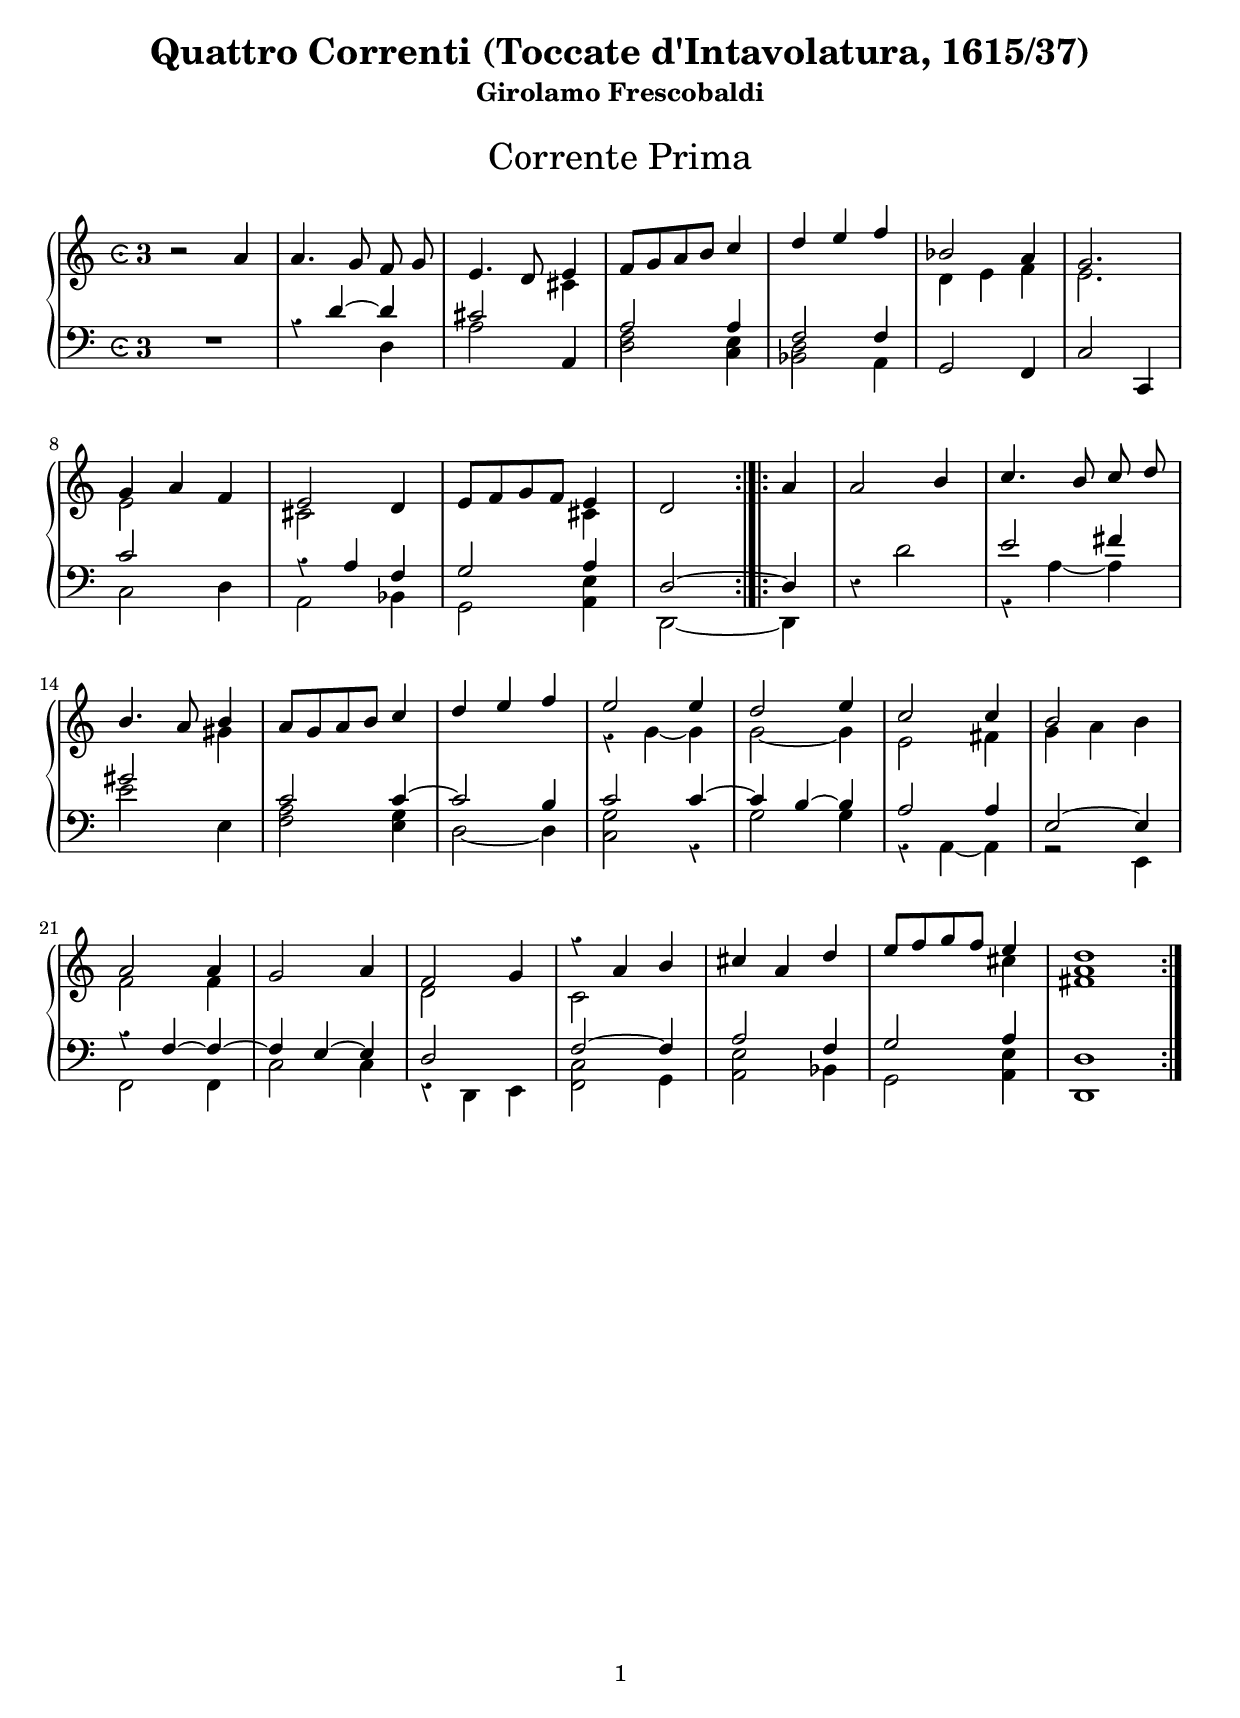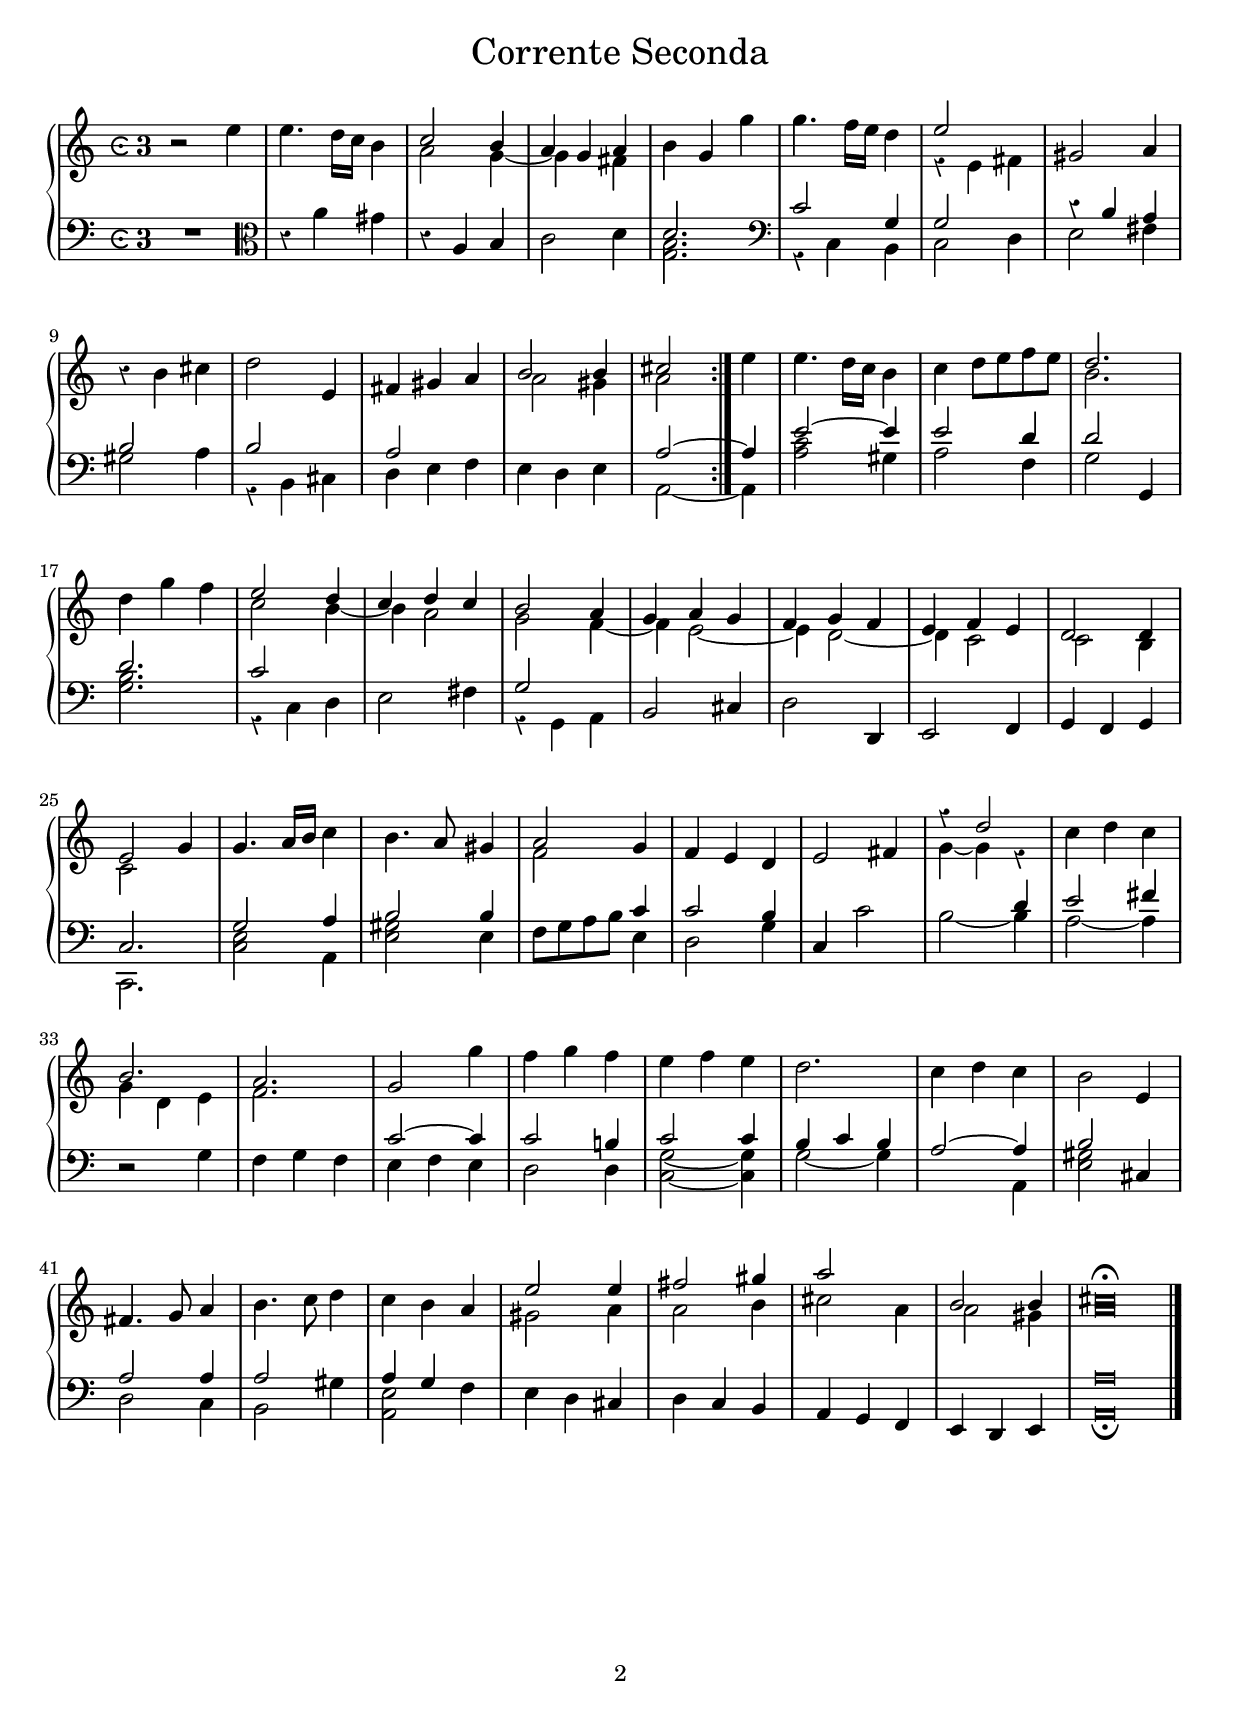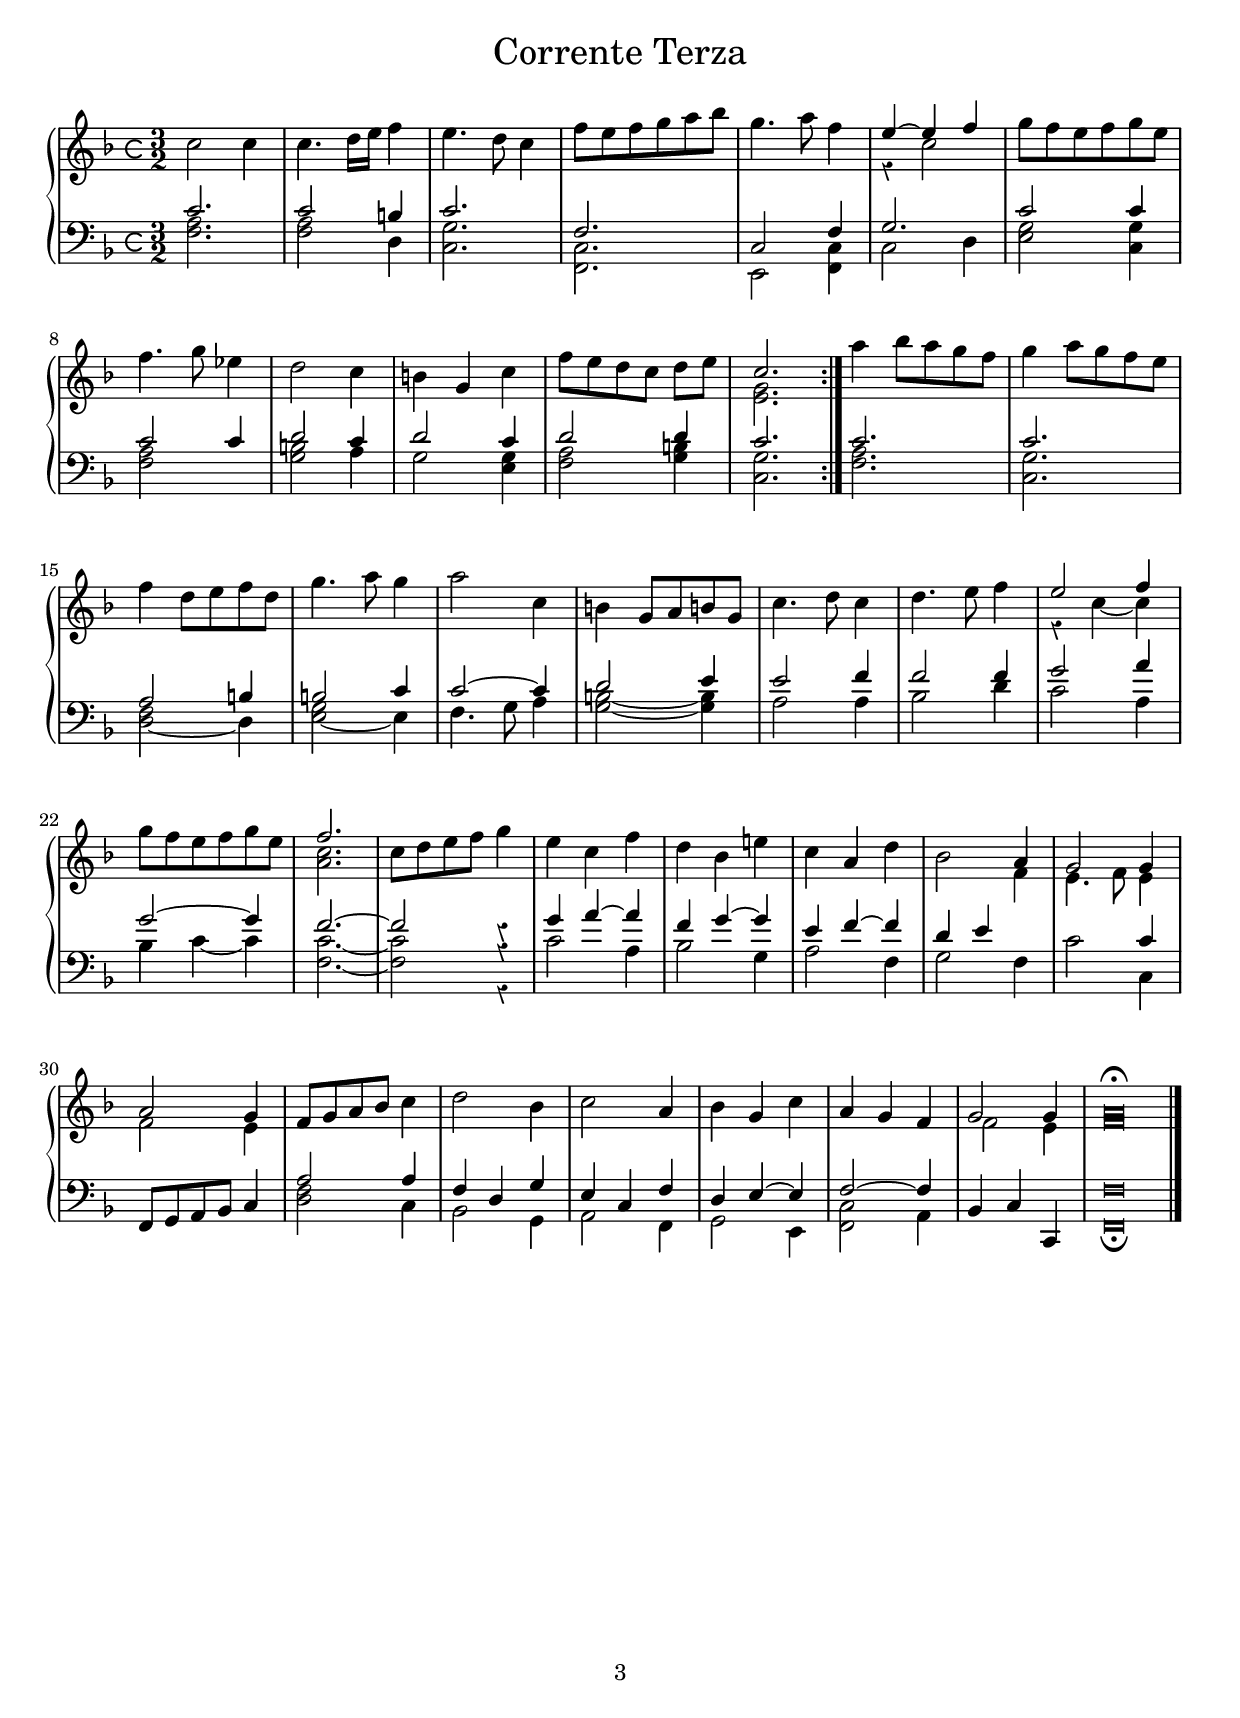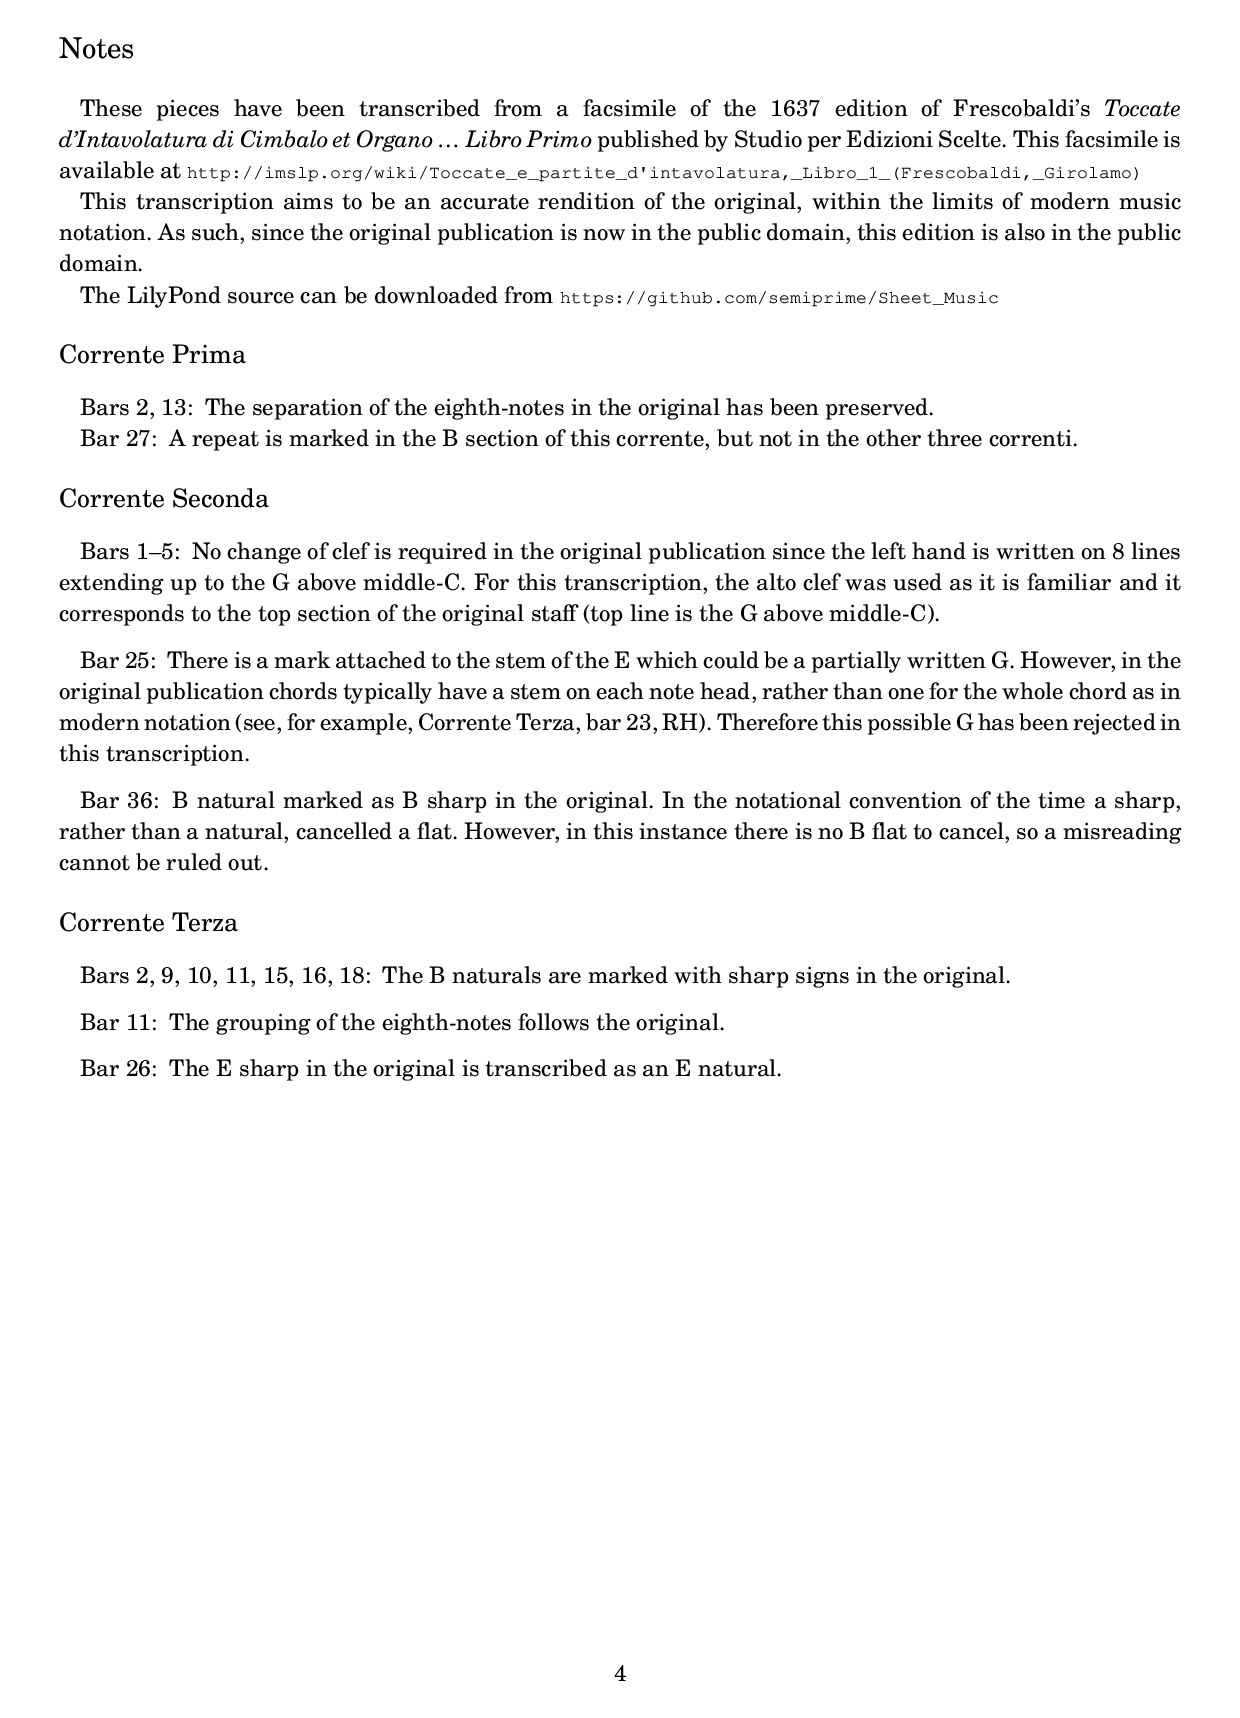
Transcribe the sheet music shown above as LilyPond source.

\version "2.18.2"
\language "english"

#(set-default-paper-size "a4")

\paper {
	top-margin = .9\cm
	bottom-margin = .8\cm
	%system-count = #6
	max-systems-per-page = 6
	ragged-bottom = ##t
	system-system-spacing #'basic-distance = #13
	print-all-headers = ##t

	% Page numbers bottom, centered
	% From LilyPond Notation Reference section 3.2.2 Custom titles headers and footers
	print-page-number = ##t
	print-first-page-number = ##t
	oddHeaderMarkup = \markup \null
	evenHeaderMarkup = \markup \null
	oddFooterMarkup = \markup {
		\fill-line {
			\on-the-fly \print-page-number-check-first
			\fromproperty #'page:page-number-string
		}
	}
	evenFooterMarkup = \oddFooterMarkup
	}

\layout {
 	indent = #0
}


% Commands for combined mensural/digial time signatures
% Modified from http://lsr.di.unimi.it/LSR/Snippet?id=725
#(define ((double-time-signature glyph a b) grob)
	(grob-interpret-markup grob
		(markup #:override '(baseline-skip . 1.8) #:number
			(#:line ((markup (#:fontsize 1 #:musicglyph glyph))
				(#:fontsize 0 #:column (a b)))))))

% Variant for single digit
#(define ((double-time-signature-single glyph a) grob)
	(grob-interpret-markup grob
		(markup #:number
			(#:line ((markup (#:fontsize 1 #:musicglyph glyph))
				#:vcenter (#:fontsize 0 a))))))


% markuplist command
% From http://lilypond.org/doc/v2.18/Documentation/snippets/text
#(define-markup-list-command (paragraph layout props args) (markup-list?)
	(interpret-markup-list layout props
		(make-justified-lines-markup-list (cons (make-hspace-markup 2) args))))


% Global title
\header {
	title = "Quattro Correnti (Toccate d'Intavolatura, 1615/37)"
	subtitle = "Girolamo Frescobaldi"
	composer = " " % To make space below title
}


%%%%%%%%%%%%%%%%%%%%%%
%%  Corrente Prima  %%
%%%%%%%%%%%%%%%%%%%%%%

CorrI_upst = \relative c'' {
	\clef treble
	\time 3/4
	\once \override Score.TimeSignature.stencil = #(double-time-signature-single "timesig.neomensural64" "3")
	r2 a4 | a4. \autoBeamOff g8 f g \autoBeamOn |
	e4. d8 <<e4 \\ cs>>| \override Stem.direction=#UP f8 g a b c4 |
	d e f \revert Stem.directon | <<{bf,2 a4} \\ {d, e f}>> |
	<< g2. \\ e>> | \break << {g4 a} \\ e2>> f4 |
	<<e2 \\ cs>> d4 | e8 f g f <<e4 \\cs>> |
	d2 \bar ":|.|:" a'4 | a2 b4 |
	c4. \autoBeamOff b8 c d \autoBeamOn | \break b4. a8 <<b4 \\ gs>> |
	a8 g a b c4 | d e f |
	<<{e2 e4} \\ {r4 g, ~ g}>> | <<{d'2 e4} \\ {g,2 ~ g4}>> |
	<<{c2 c4} \\ {e,2 fs4}>> | <<{b2 s4} \\ {g4 a b}>> | \break
	<<{a2 a4} \\ {f2 f4}>> | g2 a4 |
	<<{f2 g4} \\ {d2 s4}>> | <<{r4 a' b} \\ {c,2 s4}>> |
	cs'4 a d | e8 f g f <<e4 \\ cs>> |
	<<d1*3/4 a fs>>
	\bar ":|."
	}

CorrI_downst = \relative c' {
	\clef bass
	R2. | << {r4 d ~ d } \\ {s2 d,4}>> |
	<<cs'2 \\ a>> a,4 | <<a'2 \\ f d>> <<a'4 \\ e c>> |
	<<f2 \\ d bf>> <<f'4 \\ a,>> | g2 f4 |
	c'2 c,4 | <<c''2 \\ c,>> d4 |
	<<{r a'4 f} \\ {a,2 bf4}>> | <<g'2 \\ g,>> <<a'4 \\ e a,>> |
	<<{d2 ~ d4} \\ {d,2 ~ d4}>> | r4 d''2 |
	<<{e2 fs4} \\ {r4 a, ~ a}>> | <<gs'2 \\ e>> e,4 |
	<<c'2 \\ a f>> <<c'4 ~ \\ g e>> | <<c'2 \\ d, ~>> <<b'4 \\ d,>> |
	<<c'2 \\ g c,>> <<c'4 ~ \\ r>> | <<{c4 b ~ b} \\ {g2 g4}>> |
	<<{a2 a4} \\ {r4 a, ~ a}>> | <<{e'2 ~ e4} \\ {r2 e,4}>> |
	<<{r4 f' ~ f ~} \\ {f,2 f4}>> | <<{f'4 e ~ e} \\ {c2 c4}>> |
	<<{d2 s4} \\ {r4 d, e}>> | <<f'2 ~ \\ c f,>> <<f'4 \\ g,>> |
	<<a'2 \\ e a,>> <<f'4 \\ bf,>> | <<g'2 \\ g,>> <<a'4 \\ e a,>> |
	<<d1*3/4 d,>>
	}


\score {
	\header {
		title = \markup {\medium "Corrente Prima" }
		composer = ##f
		subtitle = ##f
	}
	\new PianoStaff <<
	\new Staff = "up" {
		#(set-accidental-style 'forget)
		\override Staff.Rest.style = #'classical
		\override Staff.NoteHead.style = #'baroque
		\override Script.padding = #0.55
		\CorrI_upst
		}
	\new Staff = "down" {
		#(set-accidental-style 'forget)
		\override Staff.Rest.style = #'classical
		\override Staff.NoteHead.style = #'baroque
		\override Script.padding = #0.2
		\CorrI_downst
		}
	>>
}


\pageBreak

%%%%%%%%%%%%%%%%%%%%%%%%
%%  Corrente Seconda  %%
%%%%%%%%%%%%%%%%%%%%%%%%

CorrII_upst = \relative c'' {
	\clef treble
	\time 3/4
	\once \override Score.TimeSignature.stencil = #(double-time-signature-single "timesig.neomensural64" "3")
	r2 e4 | e4. d16 c b4 |
	<<{c2 b4} \\ {a2 g4 ~ }>> | <<a \\ g>> g <<a \\ fs>> |
	b g g' | g4. f16 e d4 |
	<<{e2 s4} \\ {r4 e, fs}>> | gs2 a4 | \break
	r b cs | d2 e,4 |
	fs gs a | <<{b2 b4} \\ {a2 gs4}>> |
	<<cs2 \\ a>> \bar ":|." e'4 | e4. d16 c b4 |
	c4 d8 e f e | <<d2. \\ b>> | \break
	d4 g f | <<{e2 d4} \\ {c2 b4~}>> |
	<<{c4 d c} \\ {b4 a2}>> | <<{b2 a4} \\ {g2 f4~}>> |
	<<{g4 a g} \\ {f4 e2~}>> | <<{f4 g f} \\ {e4 d2~}>> |
	<<{e4 f e} \\ {d4 c2}>> | <<{d2 d4} \\ {c2 b4}>> | \break
	<<{e2 g4} \\ {c,2 s4}>> | g'4. a16 b c4 |
	b4. a8 gs4 | <<{a2 g4} \\ {f2 s4}>> |
	f4 e d | e2 fs4 |
	<<{r4 d'2} \\ {g,4 ~ g r}>> | c4 d c | \break
	<<b2. \\ {g4 d e}>> | <<a2. \\ f>> |
	g2 g'4 | f g f |
	e f e | d2. |
	c4 d c | b2 e,4 | \break
	fs4. g8 a4 | b4. c8 d4 |
	c b a | <<{e'2 e4} \\ {gs,2 a4}>> |
	<<{fs'2 gs4} \\ {a,2 b4}>> | <<{a'2 s4} \\ {cs,2 a4}>> |
	<<{b2 b4} \\ {a2 gs4}>> | <<cs\breve*3/8\fermata \\ a>>
	\bar "|."
	}

CorrII_downst = \relative c'' {
	\clef bass
	R2. | \clef alto r4 a gs |
	r a, b | c2 d4 |
	<<d2. \\ b g>> | \clef bass <<{c2 g4} \\ {r4 c, b}>> |
	<< g'2 \\ c,>> d4 | <<{r4 b' a} \\ {e2 fs4}>> |
	<<b2 \\ gs>> a4 | <<{b2 s4} \\ {r4 b, cs}>> |
	<<{a'2 s4} \\ {d,4 e f}>> | e d e |
	<<{a2 ~ a4} \\ {a,2 ~ a4}>> | <<e''2 ~ \\ c a>> <<e'4 \\ gs,>> |
	<<{e'2 d4} \\ {a2 f4}>> | <<d'2 \\ g,>> g,4 |
	<<d''2. \\ b g>> | <<{c2 s4} \\ {r4 c, d}>> |
	e2 fs4 | <<{g2 s4} \\ {r4 g, a}>> |
	b2 cs4 | d2 d,4 |
	e2 f4 | g f g |
	<<c2. \\ c,>> | <<g''2 \\ e c>> <<a'4 \\ a,>> |
	<<b'2 \\ gs e>> <<b'4 \\ e,>> | f8 g a b << c4 \\ e,>> |
	<<{c'2 b4} \\ {d,2 g4}>> | c,4 c'2 |
	<<{s2 d4} \\ {b2 ~ b4}>> | <<{e2 fs4} \\ {a,2 ~ a4}>> |
	r2 g4 | f g f |
	<<{c'2 ~ c4} \\ {e,4 f e}>> | <<{c'2 b!4} \\ {d,2 d4}>> |
	<<{c'2 c4} \\ {g2 ~ g4} {c,2 ~ c4}>> | <<{b'4 c b} \\ {g2 ~ g4}>> |
	<<{a2 ~ a4} \\ {s2 a,4}>> | <<b'2 \\ gs e>> cs4 |
	<<{a'2 a4} \\ {d,2 c4}>> | <<a'2 \\ b,>> gs'4 |
	<<{a4 g} \\ e2 a,>> f'4 | e4 d cs |
	d c b | a g f |
	e d e | <<a'\breve*3/8 \\ a,\fermata>>
	}


\score {
	\header {
		title = \markup {\medium "Corrente Seconda" }
		composer = ##f
		subtitle = ##f
	}
	\new PianoStaff <<
	\new Staff = "up" {
		#(set-accidental-style 'forget)
		\override Staff.Rest.style = #'classical
		\override Staff.NoteHead.style = #'baroque
		\override Script.padding = #0.55
		\CorrII_upst
		}
	\new Staff = "down" {
		#(set-accidental-style 'forget)
		\override Staff.Rest.style = #'classical
		\override Staff.NoteHead.style = #'baroque
		\override Script.padding = #0.2
		\CorrII_downst
		}
	>>
}


\pageBreak

%%%%%%%%%%%%%%%%%%%%%%
%%  Corrente Terza  %%
%%%%%%%%%%%%%%%%%%%%%%

CorrIII_upst = \relative c'' {
	\clef treble
	\key f \major
	\time 3/4
	\once \override Score.TimeSignature.stencil = #(double-time-signature "timesig.neomensural44" "3" "2")
	c2 c4 | c4. d16 e f4 |
	e4. d8 c4 | f8 e f g a bf |
	g4. a8 f4 | << {e4 ~ e f} \\ {r4 c2}>> |
	g'8 f e f g e | f4. g8 ef4 |
	d2 c4 | b g c |
	f8 e d c d[ e] | <<c2. \\ g e>> |
	\bar ":|."
	a'4 bf8 a g f | g4 a8 g f e |
	f4 d8 e f d | g4. a8 g4 |
	a2 c,4 | b g8 a b! g |
	c4. d8 c4 | d4. e8 f4 |
	<<{e2 f4} \\ {r4 c ~ c}>> | g'8 f e f g e |
	<<f2. \\ c a>> | c8 d e f g4 |
	e c f | d bf e! |
	c a d | bf2 <<a4 \\ f>> |
	<<{g2 g4} \\ {e4. f8 e4}>> | <<{a2 g4} \\ {f2 e4}>> |
	f8 g a bf c4 | d2 bf4 |
	c2 a4 | bf g c |
	a g f | <<{g2 g4} \\ {f2 e4}>> |
	<<a\breve*3/8\fermata \\ f>>
	\bar "|."
	}

CorrIII_downst = \relative c' {
	\clef bass
	\key f \major
	<<c2. \\ a f>> | <<c'2 \\ a f>> <<b4 \\ d,>> |
	<<c'2. \\ g c,>> | <<f2. \\ c f,>> |
	<<c'2 \\ e,>> <<f'4 \\ c f,>> | << g'2. \\ {c,2 d4}>> |
	<<c'2 \\ g e>> <<c'4 \\ g c,>> | <<c'2 \\ a f>> <<c'4 \\ s>> |
	<<d2 \\ b g>> <<c4 \\ a>> | <<d2 \\ g,>> <<c4 \\ g e>> |
	<<d'2 \\ a f>> <<d'4 \\ b g>> | <<c2. \\ g c,>> |
	<<c'2. \\ a f>> | <<c'2. \\ g c,>> |
	<<a'2 \\ f d~>> <<b'4 \\ d,>> | <<b'2 \\ g e~>> <<c'4 \\ e,>> |
	<<{c'2~ c4} \\ {f,4. g8 a4}>> | <<d2 \\ b~ g~>> <<e'4 \\ b g>> |
	<<{e'2 f4} \\ {a,2 a4}>> | <<{f'2 f4} \\ {bf,2 d4}>> |
	<<{g2 a4} \\ {c,2 a4}>> | <<{g'2 ~ g4} \\ {bf,4 c ~ c}>> |
	<<f2. ~ \\ c ~ f, ~ >> | <<f'2 \\ c f,>> <<r4 \\ r \\ r>> |
	<<{g'4 a ~ a} \\ {c,2 a4}>> | <<{f'4 g ~ g} \\ {bf,2 g4}>> |
	<<{e'4 f ~ f} \\ {a,2 f4}>> | <<{d'4 e s} \\{g,2 f4}>> |
	c'2 <<c4 \\ c,>> | f,8 g a bf c4 |
	<<a'2 \\ f d>> <<a'4 \\ c,>> | <<{f4 d g} \\ {bf,2 g4}>> |
	<<{e'4 c f} \\ {a,2 f4}>> | <<{d'4 e ~ e} \\ {g,2 e4}>> |
	<<f'2 ~\\ c f,>> <<f'4 \\ a,>> | bf4 c c, |
	<<f'\breve*3/8 \\ f,\fermata>> |
	}


\score {
	\header {
		title = \markup {\medium "Corrente Terza" }
		composer = ##f
		subtitle = ##f
	}
	\new PianoStaff <<
	\new Staff = "up" {
		#(set-accidental-style 'forget)
		\override Staff.Rest.style = #'classical
		\override Staff.NoteHead.style = #'baroque
		\override Script.padding = #0.55
		\CorrIII_upst
		}
	\new Staff = "down" {
		#(set-accidental-style 'forget)
		\override Staff.Rest.style = #'classical
		\override Staff.NoteHead.style = #'baroque
		\override Script.padding = #0.2
		\CorrIII_downst
		}
	>>
}

\pageBreak


%%%%%%%%%%%%%
%%  Notes  %%
%%%%%%%%%%%%%

\markup \fontsize #2 \medium "Notes"

\markuplist {
\vspace #1
\paragraph {
	These pieces have been transcribed from a facsimile of
	the 1637 edition of Frescobaldi’s \italic{Toccate d’Intavolatura
	di Cimbalo et Organo … Libro Primo} published by Studio per
	Edizioni Scelte. This facsimile is available at
	\typewriter\tiny{http://imslp.org/wiki/Toccate_e_partite_d'intavolatura,_Libro_1_(Frescobaldi,_Girolamo)}
	}
\paragraph {
	This transcription aims to be an accurate rendition of the
	original, within the limits of modern music notation. As such,
	since the original publication is now in the public domain,
	this edition is also in the public domain.
	}
\paragraph {
	The LilyPond source can be downloaded from
	\typewriter\tiny{https://github.com/semiprime/Sheet_Music}
	}

\vspace #1

\fontsize #1 \medium "Corrente Prima"
\vspace #1
\paragraph {
	Bars 2, 13:\hspace #0.5 The separation of the eighth-notes in
	the original has been preserved.
	}
\paragraph {
	Bar 27:\hspace #0.5 A repeat is marked in the B section of this
	corrente, but not in the other three correnti.
	}

\vspace #1

\fontsize #1 \medium "Corrente Seconda"
\vspace #1
\paragraph {
	Bars 1–5:\hspace #0.5 No change of clef is required in the
	original publication since the left hand is written on 8 lines
	extending up to the G above middle-C. For this transcription,
	the alto clef was used as it is familiar and it corresponds to
	the top section of the original staff (top line is the G above
	middle-C).
	}
\vspace #0.5
\paragraph {
	Bar 25:\hspace #0.5 There is a mark attached to the stem of
	the E which could be a partially written G. However, in the
	original publication chords typically have a stem on each note
	head, rather than one for the whole chord as in modern notation
	(see, for example, Corrente Terza, bar 23, RH). Therefore
	this possible G has been rejected in this transcription.
	}
\vspace #0.5
\paragraph {
	Bar 36:\hspace #0.5 B natural marked as B sharp in the
	original. In the notational convention of the time a sharp,
	rather than a natural, cancelled a flat. However, in this
	instance there is no B flat to cancel, so a misreading cannot
	be ruled out.
	}

\vspace #1

\fontsize #1 \medium "Corrente Terza"
\vspace #1
\paragraph{
	Bars 2, 9, 10, 11, 15, 16, 18:\hspace #0.5 The B naturals are
	marked with sharp signs in the original.
	}
\vspace #0.5
\paragraph{
	Bar 11:\hspace #0.5 The grouping of the eighth-notes follows
	the original.
	}
\vspace #0.5
\paragraph{
	Bar 26:\hspace #0.5 The E sharp in the original is transcribed
	as an E natural.
	}
}
